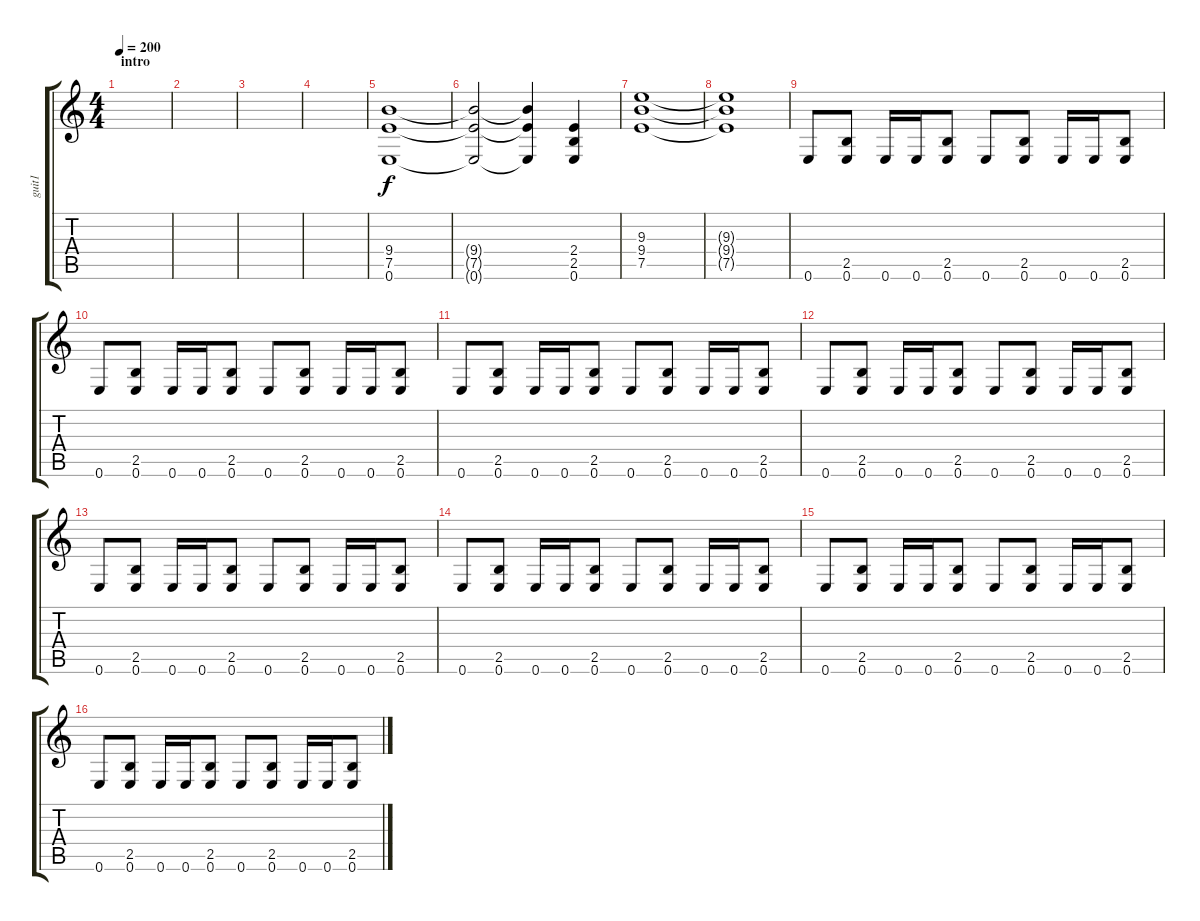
\track ("guit1" "guit1") {instrument distortionguitar}
\staff {score tabs}
\tuning (E4 B3 G3 D3 A2 E2) {hide}
\ts (4 4)
\section ("" "intro")
\tempo 200
\clef g2
\ks c
|
|
|
|
(9.4 7.5 0.6).1 |
(9.4{t} 7.5{t} 0.6{t}).2 (9.4{t} 7.5{t} 0.6{t}).4 (2.4 2.5 0.6).4 |
(9.3 9.4 7.5).1 |
(9.3{t} 9.4{t} 7.5{t}).1 |
0.6.8 (2.5 0.6).8 0.6.16 0.6.16 (2.5 0.6).8 0.6.8 (2.5 0.6).8 0.6.16 0.6.16 (2.5 0.6).8 |
0.6.8 (2.5 0.6).8 0.6.16 0.6.16 (2.5 0.6).8 0.6.8 (2.5 0.6).8 0.6.16 0.6.16 (2.5 0.6).8 |
0.6.8 (2.5 0.6).8 0.6.16 0.6.16 (2.5 0.6).8 0.6.8 (2.5 0.6).8 0.6.16 0.6.16 (2.5 0.6).8 |
0.6.8 (2.5 0.6).8 0.6.16 0.6.16 (2.5 0.6).8 0.6.8 (2.5 0.6).8 0.6.16 0.6.16 (2.5 0.6).8 |
0.6.8 (2.5 0.6).8 0.6.16 0.6.16 (2.5 0.6).8 0.6.8 (2.5 0.6).8 0.6.16 0.6.16 (2.5 0.6).8 |
0.6.8 (2.5 0.6).8 0.6.16 0.6.16 (2.5 0.6).8 0.6.8 (2.5 0.6).8 0.6.16 0.6.16 (2.5 0.6).8 |
0.6.8 (2.5 0.6).8 0.6.16 0.6.16 (2.5 0.6).8 0.6.8 (2.5 0.6).8 0.6.16 0.6.16 (2.5 0.6).8 |
0.6.8 (2.5 0.6).8 0.6.16 0.6.16 (2.5 0.6).8 0.6.8 (2.5 0.6).8 0.6.16 0.6.16 (2.5 0.6).8
